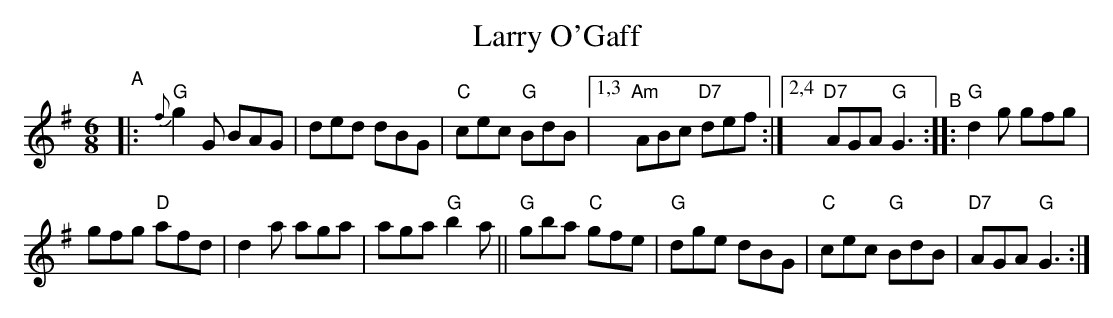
X:1
T: Larry O'Gaff
M: 6/8
L: 1/8
K: G
"^A"|:\
"G"{f}g2G BAG | ded dBG | "C"cec "G"BdB |[1,3 "Am"ABc "D7"def :|[2,4 "D7"AGA "G"G3 "^B" :: "G"d2g gfg |
gfg "D"afd | d2a aga | aga "G"b2a || "G"gba "C"gfe | "G"dge dBG | "C"cec "G"BdB | "D7"AGA "G"G3 :|
